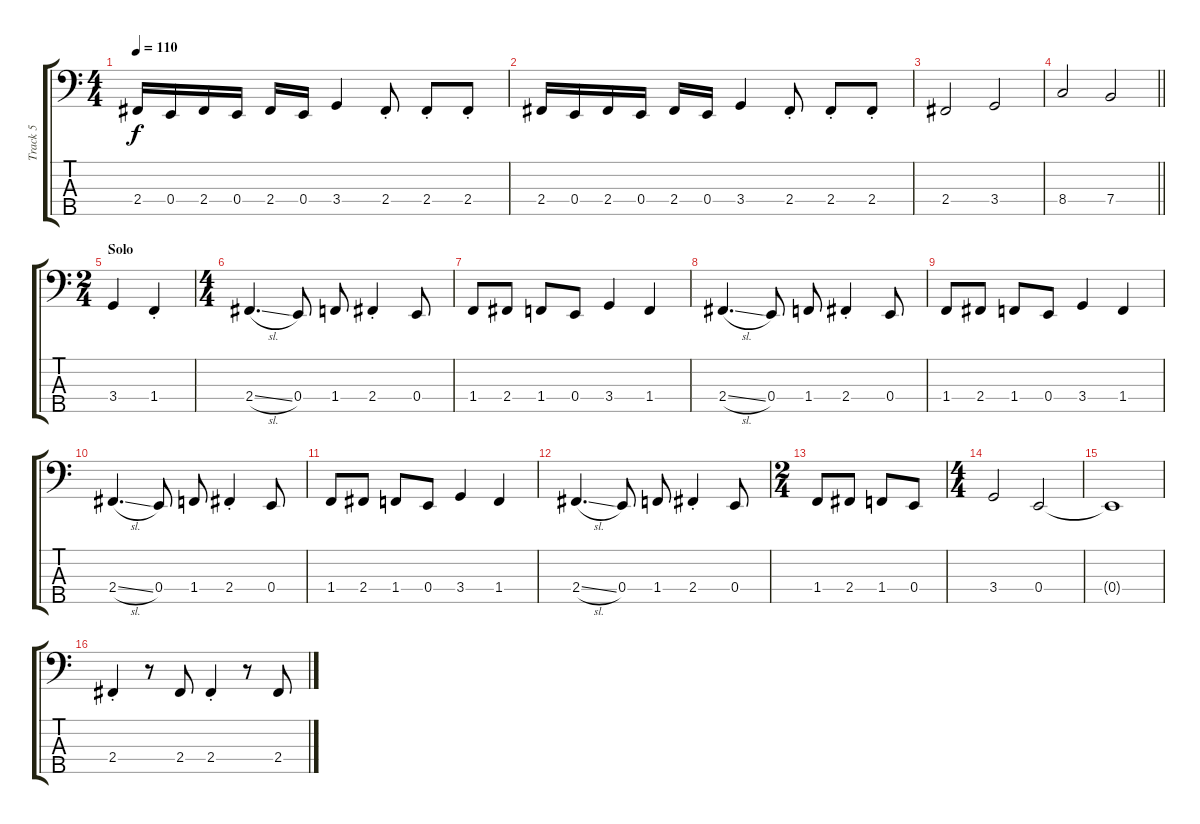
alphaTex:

\track ("Track 5" "Track 5") {instrument electricbassfinger}
\staff {score tabs}
\tuning (G2 D2 A1 E1 B0) {hide}
\ts (4 4)
\tempo 110
\clef f4
\ks c
2.4.16{dy f} 0.4.16 2.4.16 0.4.16 2.4.16 0.4.16 3.4.4 2.4{st}.8 2.4{st}.8 2.4{st}.8 |
2.4.16 0.4.16 2.4.16 0.4.16 2.4.16 0.4.16 3.4.4 2.4{st}.8 2.4{st}.8 2.4{st}.8 |
2.4.2 3.4.2 |
\barLineRight lightlight
8.4.2 7.4.2 |
\ts (2 4)
\section ("" "Solo")
3.4.4 1.4{st}.4 |
\ts (4 4)
2.4{sl}.4{d} 0.4.8 1.4.8 2.4{st}.4 0.4.8 |
1.4.8 2.4.8 1.4.8 0.4.8 3.4.4 1.4.4 |
2.4{sl}.4{d} 0.4.8 1.4.8 2.4{st}.4 0.4.8 |
1.4.8 2.4.8 1.4.8 0.4.8 3.4.4 1.4.4 |
2.4{sl}.4{d} 0.4.8 1.4.8 2.4{st}.4 0.4.8 |
1.4.8 2.4.8 1.4.8 0.4.8 3.4.4 1.4.4 |
2.4{sl}.4{d} 0.4.8 1.4.8 2.4{st}.4 0.4.8 |
\ts (2 4)
1.4.8 2.4.8 1.4.8 0.4.8 |
\ts (4 4)
3.4.2 0.4.2 |
0.4{t}.1 |
2.4{st}.4 r.8 2.4.8 2.4{st}.4 r.8 2.4.8
